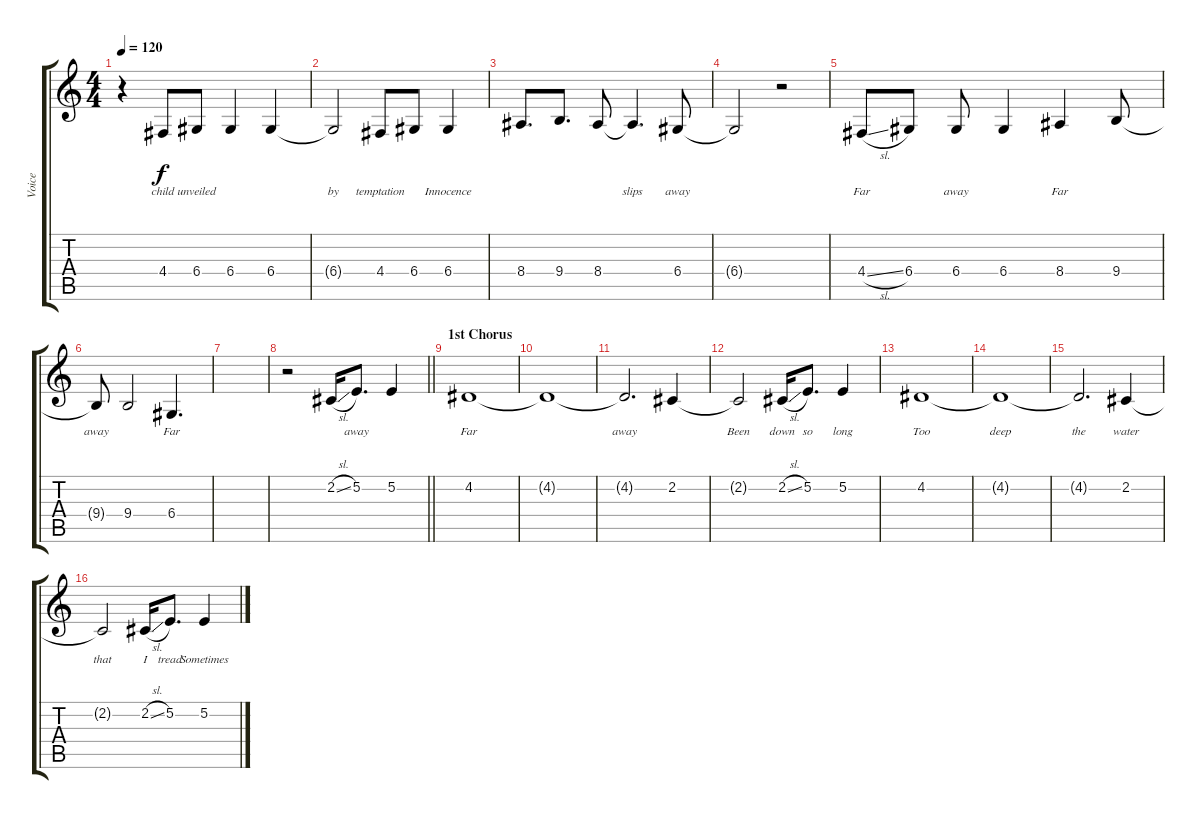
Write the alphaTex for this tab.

\track ("Voice" "Voice") {instrument flute}
\staff {score tabs}
\tuning (E4 B3 G3 D3 A2 E2) {hide}
\ts (4 4)
\tempo 120
\clef g2
\ks c
r.4{dy f} 4.4.8{lyrics (0 "child") lyrics (1 "") lyrics (2 "") lyrics (3 "") lyrics (4 "")} 6.4.8{lyrics (0 "unveiled") lyrics (1 "") lyrics (2 "") lyrics (3 "") lyrics (4 "")} 6.4.4{lyrics (0 "") lyrics (1 "") lyrics (2 "") lyrics (3 "") lyrics (4 "")} 6.4.4{lyrics (0 "") lyrics (1 "") lyrics (2 "") lyrics (3 "") lyrics (4 "")} |
6.4{t}.2{lyrics (0 "by") lyrics (1 "") lyrics (2 "") lyrics (3 "") lyrics (4 "")} 4.4.8{lyrics (0 "temptation") lyrics (1 "") lyrics (2 "") lyrics (3 "") lyrics (4 "")} 6.4.8{lyrics (0 "") lyrics (1 "") lyrics (2 "") lyrics (3 "") lyrics (4 "")} 6.4.4{lyrics (0 "Innocence") lyrics (1 "") lyrics (2 "") lyrics (3 "") lyrics (4 "")} |
8.4.8{d lyrics (0 "") lyrics (1 "") lyrics (2 "") lyrics (3 "") lyrics (4 "")} 9.4.8{d lyrics (0 "") lyrics (1 "") lyrics (2 "") lyrics (3 "") lyrics (4 "")} 8.4.8{lyrics (0 "") lyrics (1 "") lyrics (2 "") lyrics (3 "") lyrics (4 "")} 8.4{t}.4{d lyrics (0 "slips") lyrics (1 "") lyrics (2 "") lyrics (3 "") lyrics (4 "")} 6.4.8{lyrics (0 "away") lyrics (1 "") lyrics (2 "") lyrics (3 "") lyrics (4 "")} |
6.4{t}.2{lyrics (0 "") lyrics (1 "") lyrics (2 "") lyrics (3 "") lyrics (4 "")} r.2 |
4.4{sl}.8{lyrics (0 "Far") lyrics (1 "") lyrics (2 "") lyrics (3 "") lyrics (4 "")} 6.4.8{lyrics (0 "") lyrics (1 "") lyrics (2 "") lyrics (3 "") lyrics (4 "")} 6.4.8{lyrics (0 "away") lyrics (1 "") lyrics (2 "") lyrics (3 "") lyrics (4 "")} 6.4.4{lyrics (0 "") lyrics (1 "") lyrics (2 "") lyrics (3 "") lyrics (4 "")} 8.4.4{lyrics (0 "Far") lyrics (1 "") lyrics (2 "") lyrics (3 "") lyrics (4 "")} 9.4.8{lyrics (0 "") lyrics (1 "") lyrics (2 "") lyrics (3 "") lyrics (4 "")} |
9.4{t}.8{lyrics (0 "away") lyrics (1 "") lyrics (2 "") lyrics (3 "") lyrics (4 "")} 9.4.2{lyrics (0 "") lyrics (1 "") lyrics (2 "") lyrics (3 "") lyrics (4 "")} 6.4.4{d lyrics (0 "Far") lyrics (1 "") lyrics (2 "") lyrics (3 "") lyrics (4 "")} |
|
\barLineRight lightlight
r.2 2.2{sl}.16{lyrics (0 "") lyrics (1 "") lyrics (2 "") lyrics (3 "") lyrics (4 "")} 5.2.8{d lyrics (0 "away") lyrics (1 "") lyrics (2 "") lyrics (3 "") lyrics (4 "")} 5.2.4{lyrics (0 "") lyrics (1 "") lyrics (2 "") lyrics (3 "") lyrics (4 "")} |
\section ("" "1st Chorus")
4.2.1{lyrics (0 "Far") lyrics (1 "") lyrics (2 "") lyrics (3 "") lyrics (4 "")} |
4.2{t}.1{lyrics (0 "") lyrics (1 "") lyrics (2 "") lyrics (3 "") lyrics (4 "")} |
4.2{t}.2{d lyrics (0 "away") lyrics (1 "") lyrics (2 "") lyrics (3 "") lyrics (4 "")} 2.2.4{lyrics (0 "") lyrics (1 "") lyrics (2 "") lyrics (3 "") lyrics (4 "")} |
2.2{t}.2{lyrics (0 "Been") lyrics (1 "") lyrics (2 "") lyrics (3 "") lyrics (4 "")} 2.2{sl}.16{lyrics (0 "down") lyrics (1 "") lyrics (2 "") lyrics (3 "") lyrics (4 "")} 5.2.8{d lyrics (0 "so") lyrics (1 "") lyrics (2 "") lyrics (3 "") lyrics (4 "")} 5.2.4{lyrics (0 "long") lyrics (1 "") lyrics (2 "") lyrics (3 "") lyrics (4 "")} |
4.2.1{lyrics (0 "Too") lyrics (1 "") lyrics (2 "") lyrics (3 "") lyrics (4 "")} |
4.2{t}.1{lyrics (0 "deep") lyrics (1 "") lyrics (2 "") lyrics (3 "") lyrics (4 "")} |
4.2{t}.2{d lyrics (0 "the") lyrics (1 "") lyrics (2 "") lyrics (3 "") lyrics (4 "")} 2.2.4{lyrics (0 "water") lyrics (1 "") lyrics (2 "") lyrics (3 "") lyrics (4 "")} |
2.2{t}.2{lyrics (0 "that") lyrics (1 "") lyrics (2 "") lyrics (3 "") lyrics (4 "")} 2.2{sl}.16{lyrics (0 "I") lyrics (1 "") lyrics (2 "") lyrics (3 "") lyrics (4 "")} 5.2.8{d lyrics (0 "tread") lyrics (1 "") lyrics (2 "") lyrics (3 "") lyrics (4 "")} 5.2.4{lyrics (0 "Sometimes") lyrics (1 "") lyrics (2 "") lyrics (3 "") lyrics (4 "")}
